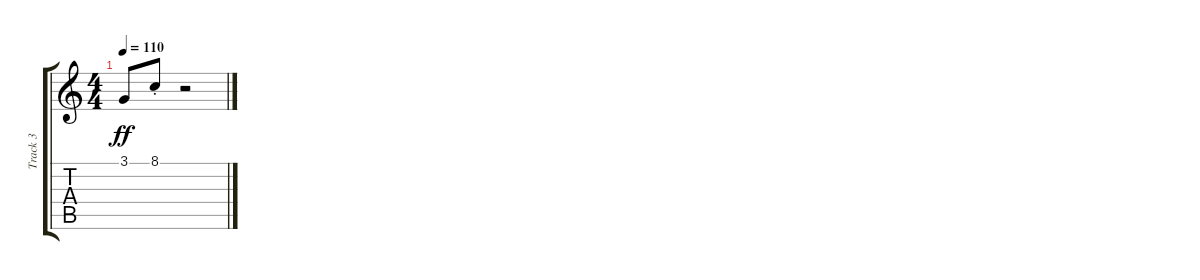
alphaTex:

\track ("Track 3" "Track 3") {instrument clarinet}
\staff {score tabs}
\tuning (E4 B3 G3 D3 A2 E2) {hide}
\ts (4 4)
\tempo 110
\clef g2
\ks c
3.1.8{dy ff} 8.1{st}.8 r.2
